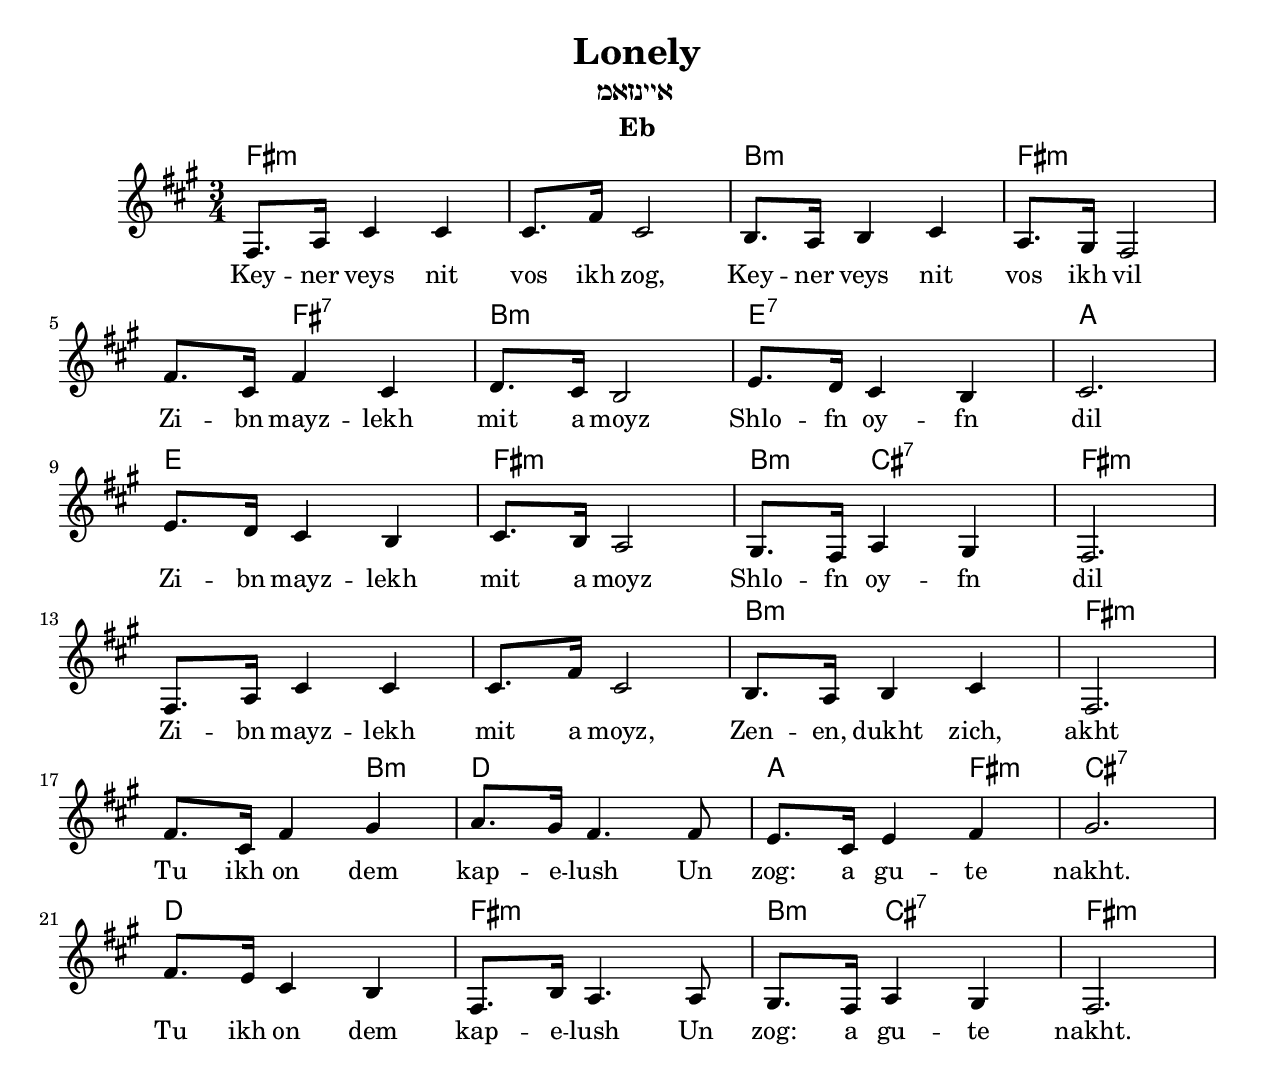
\version "2.18.0"
\include "english.ly"
\pointAndClickOff
\paper{
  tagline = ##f
  print-all-headers = ##t
  #(set-paper-size "letter")
}
date = #(strftime "%d-%m-%Y" (localtime (current-time)))

%\markup{ \italic{ " Updated " \date  }  }

%\markup{ Got something to say? }

global = {
  \clef treble
  \key a \minor
  \time 3/4
  \set Score.markFormatter = #format-mark-box-alphabet
}

%#################################### Melody ########################
melody = \relative c {
  \global
  %\partial 16*3 a16 d f   %lead in notes
  a8. c16 e4 e
  e8. a16 e2
  d8. c16 d4 e
  c8. b16 a2
  \break
  a'8. e16 a4 e
  f8. e16 d2|
  g8. f16 e4 d
  e2.
  \break
  g8. f16 e4 d
  e8. d16 c2
  b8. a16 c4 b
  a2.
  \break
  a8. c16 e4 e
  e8. a16 e2
  d8. c16 d4 e
  a,2.
  \break
  a'8. e16 a4 b
  c8. b16 a4. a8
  g8. e16 g4 a
  b2.
  \break
  a8. g16 e4 d
  a8. d16 c4. c8
  b8. a16 c4 b a2.

}
%################################# Lyrics #####################
\addlyrics{
  Key -- ner veys nit vos ikh zog,
  Key -- ner veys nit vos ikh vil
  Zi -- bn mayz -- lekh mit a moyz
  Shlo -- fn oy -- fn dil
  Zi -- bn mayz -- lekh mit a moyz
  Shlo -- fn oy -- fn dil
  Zi -- bn mayz -- lekh mit a moyz,
  Zen -- en, dukht zich, akht
  Tu ikh on dem kap -- e -- lush
  Un zog: a gu -- te nakht.
  Tu ikh on dem kap -- e -- lush
  Un zog: a gu -- te nakht.
}
%################################# Chords #######################
harmonies = \chordmode {
  a4*6:m
  d4*3:m
  a4*4:m
  a2:7
  d4*3:m
  g4*3:7
  c4*3
  g4*3
  a4*3:m
  d4:m
  e2:7
  a4*9:m
  d4*3:m
  a4*5:m
  d4:m
  f4*3
  c4*2
  a4:m
  e4*3:7
  f4*3
  a4*3:m
  d4:m
  e2:7
  a4*3:m
}

\score {\transpose c a
  <<
    \new ChordNames {
      \set chordChanges = ##f
      \harmonies
    }
    \new Staff
    \melody
  >>
  \header{
    title= "Lonely"
    subtitle=" איינזאמ"
    composer= ""
    instrument = "Eb"
    arranger= ""
  }
  \layout{indent = 1.0\cm}
  \midi {
    \context {
      \Score
      tempoWholesPerMinute = #(ly:make-moment  120/4)
    }

    % \midi { }
  }
}
%{
  % more verses:
  \markup{}
  \markup {
  \fill-line {
  \hspace #0.1 % distance from left margin
  \column {
  \line { "1."
  \column {
  ""
  }
  }
  \hspace #0.2 % vertical distance between verses
  \line { "2."
  \column {
  ""
  }
  }
  }
  \hspace #0.1  % horiz. distance between columns
  \column {
  \line { "3."
  \column {
  ""
  }
  }
  \hspace #0.2 % distance between verses
  \line { "4."
  \column {
  ""
  }
  }
  }
  \hspace #0.1 % distance to right margin
  }
  }

%}
